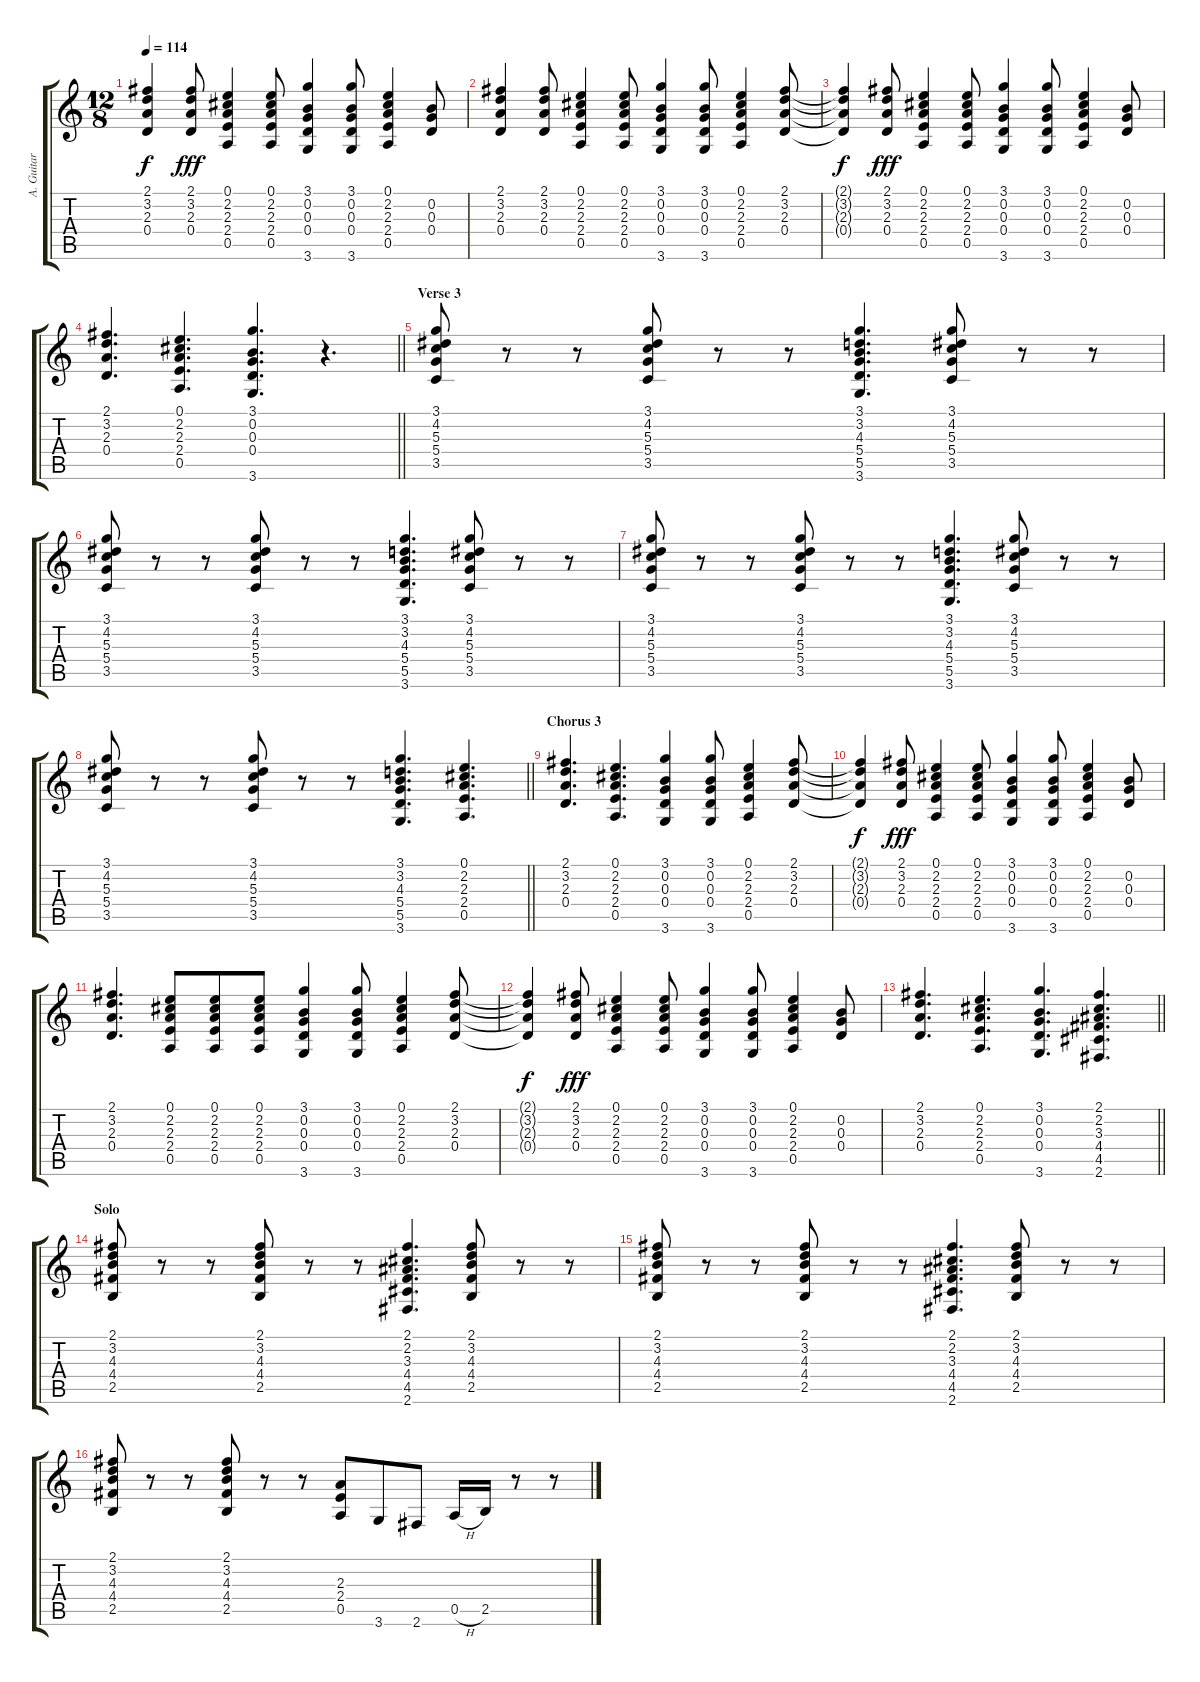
\track ("A. Guitar" "A. Guitar") {instrument acousticguitarsteel}
\staff {score tabs}
\tuning (E4 B3 G3 D3 A2 E2) {hide}
\ts (12 8)
\tempo 114
\clef g2
\ks c
(2.1{t} 3.2{t} 2.3{t} 0.4{t}).4{dy f} (2.1 3.2 2.3 0.4).8{dy fff} (0.1 2.2 2.3 2.4 0.5).4 (0.1 2.2 2.3 2.4 0.5).8 (3.1 0.2 0.3 0.4 3.6).4 (3.1 0.2 0.3 0.4 3.6).8 (0.1 2.2 2.3 2.4 0.5).4 (0.2 0.3 0.4).8 |
(2.1 3.2 2.3 0.4).4 (2.1 3.2 2.3 0.4).8 (0.1 2.2 2.3 2.4 0.5).4 (0.1 2.2 2.3 2.4 0.5).8 (3.1 0.2 0.3 0.4 3.6).4 (3.1 0.2 0.3 0.4 3.6).8 (0.1 2.2 2.3 2.4 0.5).4 (2.1 3.2 2.3 0.4).8 |
(2.1{t} 3.2{t} 2.3{t} 0.4{t}).4{dy f} (2.1 3.2 2.3 0.4).8{dy fff} (0.1 2.2 2.3 2.4 0.5).4 (0.1 2.2 2.3 2.4 0.5).8 (3.1 0.2 0.3 0.4 3.6).4 (3.1 0.2 0.3 0.4 3.6).8 (0.1 2.2 2.3 2.4 0.5).4 (0.2 0.3 0.4).8 |
\barLineRight lightlight
(2.1 3.2 2.3 0.4).4{d} (0.1 2.2 2.3 2.4 0.5).4{d} (3.1 0.2 0.3 0.4 3.6).4{d} r.4{d} |
\section ("" "Verse 3")
(3.1 4.2 5.3 5.4 3.5).8 r.8 r.8 (3.1 4.2 5.3 5.4 3.5).8 r.8 r.8 (3.1 3.2 4.3 5.4 5.5 3.6).4{d} (3.1 4.2 5.3 5.4 3.5).8 r.8 r.8 |
(3.1 4.2 5.3 5.4 3.5).8 r.8 r.8 (3.1 4.2 5.3 5.4 3.5).8 r.8 r.8 (3.1 3.2 4.3 5.4 5.5 3.6).4{d} (3.1 4.2 5.3 5.4 3.5).8 r.8 r.8 |
(3.1 4.2 5.3 5.4 3.5).8 r.8 r.8 (3.1 4.2 5.3 5.4 3.5).8 r.8 r.8 (3.1 3.2 4.3 5.4 5.5 3.6).4{d} (3.1 4.2 5.3 5.4 3.5).8 r.8 r.8 |
\barLineRight lightlight
(3.1 4.2 5.3 5.4 3.5).8 r.8 r.8 (3.1 4.2 5.3 5.4 3.5).8 r.8 r.8 (3.1 3.2 4.3 5.4 5.5 3.6).4{d} (0.1 2.2 2.3 2.4 0.5).4{d} |
\section ("" "Chorus 3")
(2.1 3.2 2.3 0.4).4{d} (0.1 2.2 2.3 2.4 0.5).4{d} (3.1 0.2 0.3 0.4 3.6).4 (3.1 0.2 0.3 0.4 3.6).8 (0.1 2.2 2.3 2.4 0.5).4 (2.1 3.2 2.3 0.4).8 |
(2.1{t} 3.2{t} 2.3{t} 0.4{t}).4{dy f} (2.1 3.2 2.3 0.4).8{dy fff} (0.1 2.2 2.3 2.4 0.5).4 (0.1 2.2 2.3 2.4 0.5).8 (3.1 0.2 0.3 0.4 3.6).4 (3.1 0.2 0.3 0.4 3.6).8 (0.1 2.2 2.3 2.4 0.5).4 (0.2 0.3 0.4).8 |
(2.1 3.2 2.3 0.4).4{d} (0.1 2.2 2.3 2.4 0.5).8 (0.1 2.2 2.3 2.4 0.5).8 (0.1 2.2 2.3 2.4 0.5).8 (3.1 0.2 0.3 0.4 3.6).4 (3.1 0.2 0.3 0.4 3.6).8 (0.1 2.2 2.3 2.4 0.5).4 (2.1 3.2 2.3 0.4).8 |
(2.1{t} 3.2{t} 2.3{t} 0.4{t}).4{dy f} (2.1 3.2 2.3 0.4).8{dy fff} (0.1 2.2 2.3 2.4 0.5).4 (0.1 2.2 2.3 2.4 0.5).8 (3.1 0.2 0.3 0.4 3.6).4 (3.1 0.2 0.3 0.4 3.6).8 (0.1 2.2 2.3 2.4 0.5).4 (0.2 0.3 0.4).8 |
\barLineRight lightlight
(2.1 3.2 2.3 0.4).4{d} (0.1 2.2 2.3 2.4 0.5).4{d} (3.1 0.2 0.3 0.4 3.6).4{d} (2.1 2.2 3.3 4.4 4.5 2.6).4{d} |
\section ("" "Solo")
(2.1 3.2 4.3 4.4 2.5).8 r.8 r.8 (2.1 3.2 4.3 4.4 2.5).8 r.8 r.8 (2.1 2.2 3.3 4.4 4.5 2.6).4{d} (2.1 3.2 4.3 4.4 2.5).8 r.8 r.8 |
(2.1 3.2 4.3 4.4 2.5).8 r.8 r.8 (2.1 3.2 4.3 4.4 2.5).8 r.8 r.8 (2.1 2.2 3.3 4.4 4.5 2.6).4{d} (2.1 3.2 4.3 4.4 2.5).8 r.8 r.8 |
(2.1 3.2 4.3 4.4 2.5).8 r.8 r.8 (2.1 3.2 4.3 4.4 2.5).8 r.8 r.8 (2.3 2.4 0.5).8 3.6.8 2.6.8 0.5{h}.16 2.5.16 r.8 r.8
